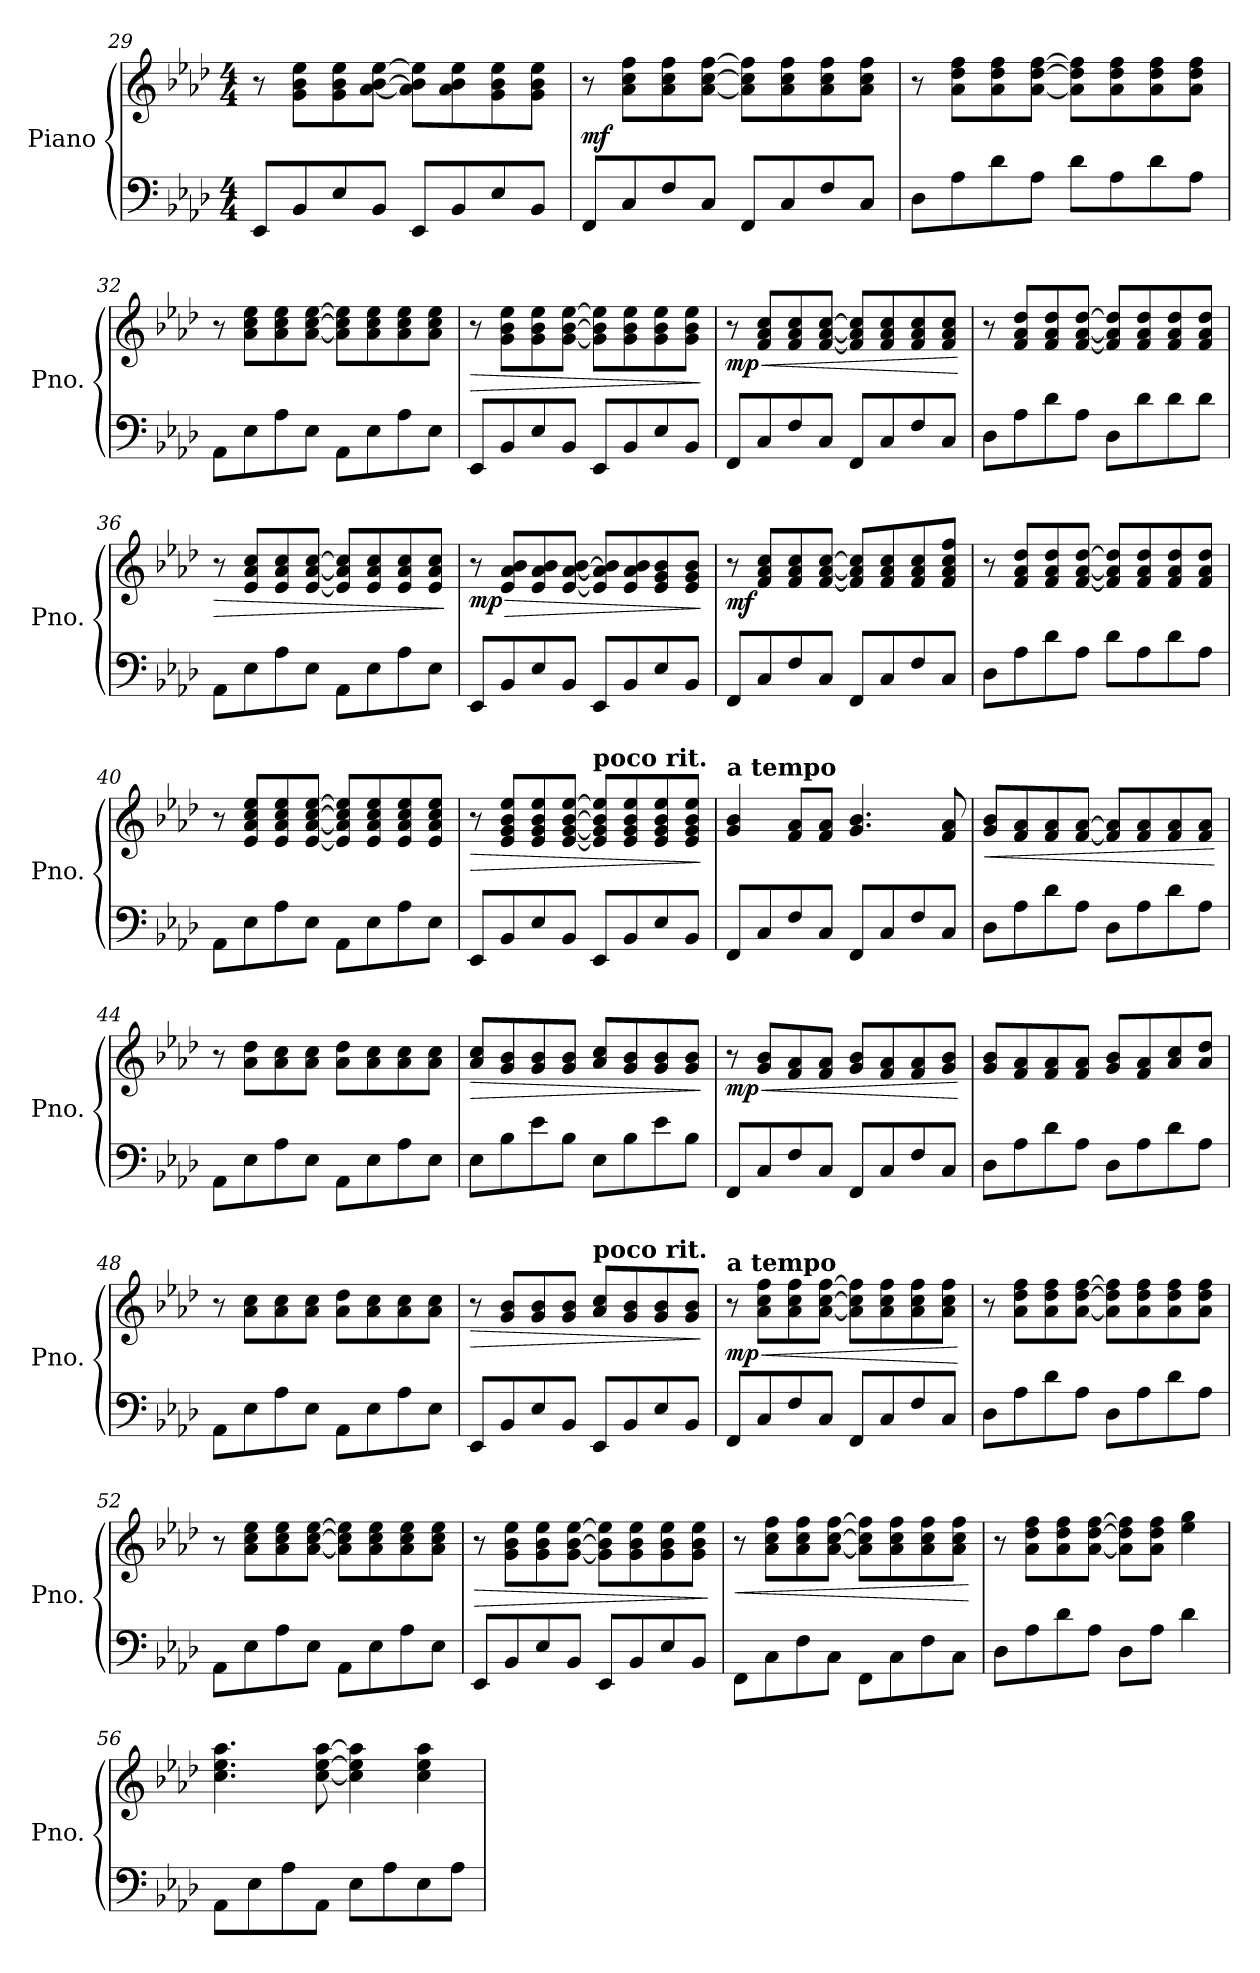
**kern	**kern	**dynam
*part1	*part1	*part1
*staff2	*staff1	*staff1/2
*I"Piano	*	*
*I'Pno.	*	*
!!LO:LB:g=z
*clefF4	*clefG2	*
*k[b-e-a-d-]	*k[b-e-a-d-]	*
*M4/4	*M4/4	*
=29	=29	=29
8EE-/L	8r	.
8BB-/	8g\ 8b-\ 8ee-\L	.
8E-/	8g\ 8b-\ 8ee-\	.
8BB-/J	[8a-\ [8b-\ [8ee-\J	.
8EE-/L	8a-\] 8b-\] 8ee-\]L	.
8BB-/	8a-\ 8b-\ 8ee-\	.
8E-/	8g\ 8b-\ 8ee-\	.
8BB-/J	8g\ 8b-\ 8ee-\J	.
=30	=30	=30
!	!	!LO:DY:b
8FF/L	8r	mf
8C/	8a-\ 8cc\ 8ff\L	.
8F/	8a-\ 8cc\ 8ff\	.
8C/J	[8a-\ [8cc\ [8ff\J	.
8FF/L	8a-\] 8cc\] 8ff\]L	.
8C/	8a-\ 8cc\ 8ff\	.
8F/	8a-\ 8cc\ 8ff\	.
8C/J	8a-\ 8cc\ 8ff\J	.
=31	=31	=31
8D-\L	8r	.
8A-\	8a-\ 8dd-\ 8ff\L	.
8d-\	8a-\ 8dd-\ 8ff\	.
8A-\J	[8a-\ [8dd-\ [8ff\J	.
8d-\L	8a-\] 8dd-\] 8ff\]L	.
8A-\	8a-\ 8dd-\ 8ff\	.
8d-\	8a-\ 8dd-\ 8ff\	.
8A-\J	8a-\ 8dd-\ 8ff\J	.
!!LO:LB:g=z
=32	=32	=32
8AA-\L	8r	.
8E-\	8a-\ 8cc\ 8ee-\L	.
8A-\	8a-\ 8cc\ 8ee-\	.
8E-\J	[8a-\ [8cc\ [8ee-\J	.
8AA-\L	8a-\] 8cc\] 8ee-\]L	.
8E-\	8a-\ 8cc\ 8ee-\	.
8A-\	8a-\ 8cc\ 8ee-\	.
8E-\J	8a-\ 8cc\ 8ee-\J	.
=33	=33	=33
!	!	!LO:HP:b
8EE-/L	8r	>
8BB-/	8g\ 8b-\ 8ee-\L	.
8E-/	8g\ 8b-\ 8ee-\	.
8BB-/J	[8g\ [8b-\ [8ee-\J	.
8EE-/L	8g\] 8b-\] 8ee-\]L	.
8BB-/	8g\ 8b-\ 8ee-\	.
8E-/	8g\ 8b-\ 8ee-\	.
8BB-/J	8g\ 8b-\ 8ee-\J	.
.	.	]
=34	=34	=34
!	!	!LO:HP:b
!	!	!LO:DY:n=1:b
8FF/L	8r	< mp
8C/	8f/ 8a-/ 8cc/L	.
8F/	8f/ 8a-/ 8cc/	.
8C/J	[8f/ [8a-/ [8cc/J	.
8FF/L	8f/] 8a-/] 8cc/]L	.
8C/	8f/ 8a-/ 8cc/	.
8F/	8f/ 8a-/ 8cc/	.
8C/J	8f/ 8a-/ 8cc/J	.
.	.	[
!!LO:PB:g=z
=35	=35	=35
8D-\L	8r	.
8A-\	8f/ 8a-/ 8dd-/L	.
8d-\	8f/ 8a-/ 8dd-/	.
8A-\J	[8f/ [8a-/ [8dd-/J	.
8D-\L	8f/] 8a-/] 8dd-/]L	.
8d-\	8f/ 8a-/ 8dd-/	.
8d-\	8f/ 8a-/ 8dd-/	.
8d-\J	8f/ 8a-/ 8dd-/J	.
=36	=36	=36
!	!	!LO:HP:b
8AA-\L	8r	>
8E-\	8e-/ 8a-/ 8cc/L	.
8A-\	8e-/ 8a-/ 8cc/	.
8E-\J	[8e-/ [8a-/ [8cc/J	.
8AA-\L	8e-/] 8a-/] 8cc/]L	.
8E-\	8e-/ 8a-/ 8cc/	.
8A-\	8e-/ 8a-/ 8cc/	.
8E-\J	8e-/ 8a-/ 8cc/J	.
.	.	]
!!LO:LB:g=z
=37	=37	=37
!	!	!LO:HP:b
!	!	!LO:DY:n=1:b
8EE-/L	8r	> mp
8BB-/	8e-/ 8a-/ 8b-/L	.
8E-/	8e-/ 8a-/ 8b-/	.
8BB-/J	[8e-/ [8a-/ [8b-/J	.
8EE-/L	8e-/] 8a-/] 8b-/]L	.
8BB-/	8e-/ 8a-/ 8b-/	.
8E-/	8e-/ 8g/ 8b-/	.
8BB-/J	8e-/ 8g/ 8b-/J	.
.	.	]
=38	=38	=38
!	!	!LO:DY:b
8FF/L	8r	mf
8C/	8f/ 8a-/ 8cc/L	.
8F/	8f/ 8a-/ 8cc/	.
8C/J	[8f/ [8a-/ [8cc/J	.
8FF/L	8f/] 8a-/] 8cc/]L	.
8C/	8f/ 8a-/ 8cc/	.
8F/	8f/ 8a-/ 8cc/	.
8C/J	8f/ 8a-/ 8cc/ 8ff/J	.
=39	=39	=39
8D-\L	8r	.
8A-\	8f/ 8a-/ 8dd-/L	.
8d-\	8f/ 8a-/ 8dd-/	.
8A-\J	[8f/ [8a-/ [8dd-/J	.
8d-\L	8f/] 8a-/] 8dd-/]L	.
8A-\	8f/ 8a-/ 8dd-/	.
8d-\	8f/ 8a-/ 8dd-/	.
8A-\J	8f/ 8a-/ 8dd-/J	.
!!LO:LB:g=z
=40	=40	=40
8AA-\L	8r	.
8E-\	8e-/ 8a-/ 8cc/ 8ee-/L	.
8A-\	8e-/ 8a-/ 8cc/ 8ee-/	.
8E-\J	[8e-/ [8a-/ [8cc/ [8ee-/J	.
8AA-\L	8e-/] 8a-/] 8cc/] 8ee-/]L	.
8E-\	8e-/ 8a-/ 8cc/ 8ee-/	.
8A-\	8e-/ 8a-/ 8cc/ 8ee-/	.
8E-\J	8e-/ 8a-/ 8cc/ 8ee-/J	.
=41	=41	=41
!	!	!LO:HP:b
8EE-/L	8r	>
8BB-/	8e-/ 8g/ 8b-/ 8ee-/L	.
8E-/	8e-/ 8g/ 8b-/ 8ee-/	.
8BB-/J	[8e-/ [8g/ [8b-/ [8ee-/J	.
!	!LO:TX:a:B:t=poco rit.	!
8EE-/L	8e-/] 8g/] 8b-/] 8ee-/]L	.
8BB-/	8e-/ 8g/ 8b-/ 8ee-/	.
8E-/	8e-/ 8g/ 8b-/ 8ee-/	.
8BB-/J	8e-/ 8g/ 8b-/ 8ee-/J	.
.	.	]
=42	=42	=42
!	!LO:TX:a:B:t=a tempo	!
8FF/L	4g/ 4b-/	.
8C/	.	.
8F/	8f/ 8a-/L	.
8C/J	8f/ 8a-/J	.
8FF/L	4.g/ 4.b-/	.
8C/	.	.
8F/	.	.
8C/J	8f/ 8a-/	.
!!LO:LB:g=z
=43	=43	=43
!	!	!LO:HP:b
8D-\L	8g/ 8b-/L	<
8A-\	8f/ 8a-/	.
8d-\	8f/ 8a-/	.
8A-\J	[8f/ [8a-/J	.
8D-\L	8f/] 8a-/]L	.
8A-\	8f/ 8a-/	.
8d-\	8f/ 8a-/	.
8A-\J	8f/ 8a-/J	.
.	.	[
=44	=44	=44
8AA-\L	8r	.
8E-\	8a-\ 8dd-\L	.
8A-\	8a-\ 8cc\	.
8E-\J	8a-\ 8cc\J	.
8AA-\L	8a-\ 8dd-\L	.
8E-\	8a-\ 8cc\	.
8A-\	8a-\ 8cc\	.
8E-\J	8a-\ 8cc\J	.
=45	=45	=45
!	!	!LO:HP:b
8E-\L	8a-/ 8cc/L	>
8B-\	8g/ 8b-/	.
8e-\	8g/ 8b-/	.
8B-\J	8g/ 8b-/J	.
8E-\L	8a-/ 8cc/L	.
8B-\	8g/ 8b-/	.
8e-\	8g/ 8b-/	.
8B-\J	8g/ 8b-/J	.
.	.	]
!!LO:LB:g=z
=46	=46	=46
!	!	!LO:HP:b
!	!	!LO:DY:n=1:b
8FF/L	8r	< mp
8C/	8g/ 8b-/L	.
8F/	8f/ 8a-/	.
8C/J	8f/ 8a-/J	.
8FF/L	8g/ 8b-/L	.
8C/	8f/ 8a-/	.
8F/	8f/ 8a-/	.
8C/J	8g/ 8b-/J	.
.	.	[
=47	=47	=47
8D-\L	8g/ 8b-/L	.
8A-\	8f/ 8a-/	.
8d-\	8f/ 8a-/	.
8A-\J	8f/ 8a-/J	.
8D-\L	8g/ 8b-/L	.
8A-\	8f/ 8a-/	.
8d-\	8a-/ 8cc/	.
8A-\J	8a-/ 8dd-/J	.
=48	=48	=48
8AA-\L	8r	.
8E-\	8a-\ 8cc\L	.
8A-\	8a-\ 8cc\	.
8E-\J	8a-\ 8cc\J	.
8AA-\L	8a-\ 8dd-\L	.
8E-\	8a-\ 8cc\	.
8A-\	8a-\ 8cc\	.
8E-\J	8a-\ 8cc\J	.
!!LO:LB:g=z
=49	=49	=49
!	!	!LO:HP:b
8EE-/L	8r	>
8BB-/	8g/ 8b-/L	.
8E-/	8g/ 8b-/	.
8BB-/J	8g/ 8b-/J	.
!	!LO:TX:a:B:t=poco rit.	!
8EE-/L	8a-/ 8cc/L	.
8BB-/	8g/ 8b-/	.
8E-/	8g/ 8b-/	.
8BB-/J	8g/ 8b-/J	.
.	.	]
=50	=50	=50
!	!LO:TX:a:B:t=a tempo	!
!	!	!LO:HP:b
!	!	!LO:DY:n=1:b
8FF/L	8r	< mp
8C/	8a-\ 8cc\ 8ff\L	.
8F/	8a-\ 8cc\ 8ff\	.
8C/J	[8a-\ [8cc\ [8ff\J	.
8FF/L	8a-\] 8cc\] 8ff\]L	.
8C/	8a-\ 8cc\ 8ff\	.
8F/	8a-\ 8cc\ 8ff\	.
8C/J	8a-\ 8cc\ 8ff\J	.
.	.	[
=51	=51	=51
8D-\L	8r	.
8A-\	8a-\ 8dd-\ 8ff\L	.
8d-\	8a-\ 8dd-\ 8ff\	.
8A-\J	[8a-\ [8dd-\ [8ff\J	.
8D-\L	8a-\] 8dd-\] 8ff\]L	.
8A-\	8a-\ 8dd-\ 8ff\	.
8d-\	8a-\ 8dd-\ 8ff\	.
8A-\J	8a-\ 8dd-\ 8ff\J	.
!!LO:PB:g=z
=52	=52	=52
8AA-\L	8r	.
8E-\	8a-\ 8cc\ 8ee-\L	.
8A-\	8a-\ 8cc\ 8ee-\	.
8E-\J	[8a-\ [8cc\ [8ee-\J	.
8AA-\L	8a-\] 8cc\] 8ee-\]L	.
8E-\	8a-\ 8cc\ 8ee-\	.
8A-\	8a-\ 8cc\ 8ee-\	.
8E-\J	8a-\ 8cc\ 8ee-\J	.
=53	=53	=53
!	!	!LO:HP:b
8EE-/L	8r	>
8BB-/	8g\ 8b-\ 8ee-\L	.
8E-/	8g\ 8b-\ 8ee-\	.
8BB-/J	[8g\ [8b-\ [8ee-\J	.
8EE-/L	8g\] 8b-\] 8ee-\]L	.
8BB-/	8g\ 8b-\ 8ee-\	.
8E-/	8g\ 8b-\ 8ee-\	.
8BB-/J	8g\ 8b-\ 8ee-\J	.
.	.	]
=54	=54	=54
!	!	!LO:HP:b
8FF\L	8r	<
8C\	8a-\ 8cc\ 8ff\L	.
8F\	8a-\ 8cc\ 8ff\	.
8C\J	[8a-\ [8cc\ [8ff\J	.
8FF\L	8a-\] 8cc\] 8ff\]L	.
8C\	8a-\ 8cc\ 8ff\	.
8F\	8a-\ 8cc\ 8ff\	.
8C\J	8a-\ 8cc\ 8ff\J	.
.	.	[
!!LO:LB:g=z
=55	=55	=55
8D-\L	8r	.
8A-\	8a-\ 8dd-\ 8ff\L	.
8d-\	8a-\ 8dd-\ 8ff\	.
8A-\J	[8a-\ [8dd-\ [8ff\J	.
8D-\L	8a-\] 8dd-\] 8ff\]L	.
8A-\J	8a-\ 8dd-\ 8ff\J	.
4d-\	4ee-\ 4gg\	.
=56	=56	=56
8AA-\L	4.cc\ 4.ee-\ 4.aa-\	.
8E-\	.	.
8A-\	.	.
8AA-\J	[8cc\ [8ee-\ [8aa-\	.
8E-\L	4cc\] 4ee-\] 4aa-\]	.
8A-\	.	.
8E-\	4cc\ 4ee-\ 4aa-\	.
8A-\J	.	.
=	=	=
*-	*-	*-
